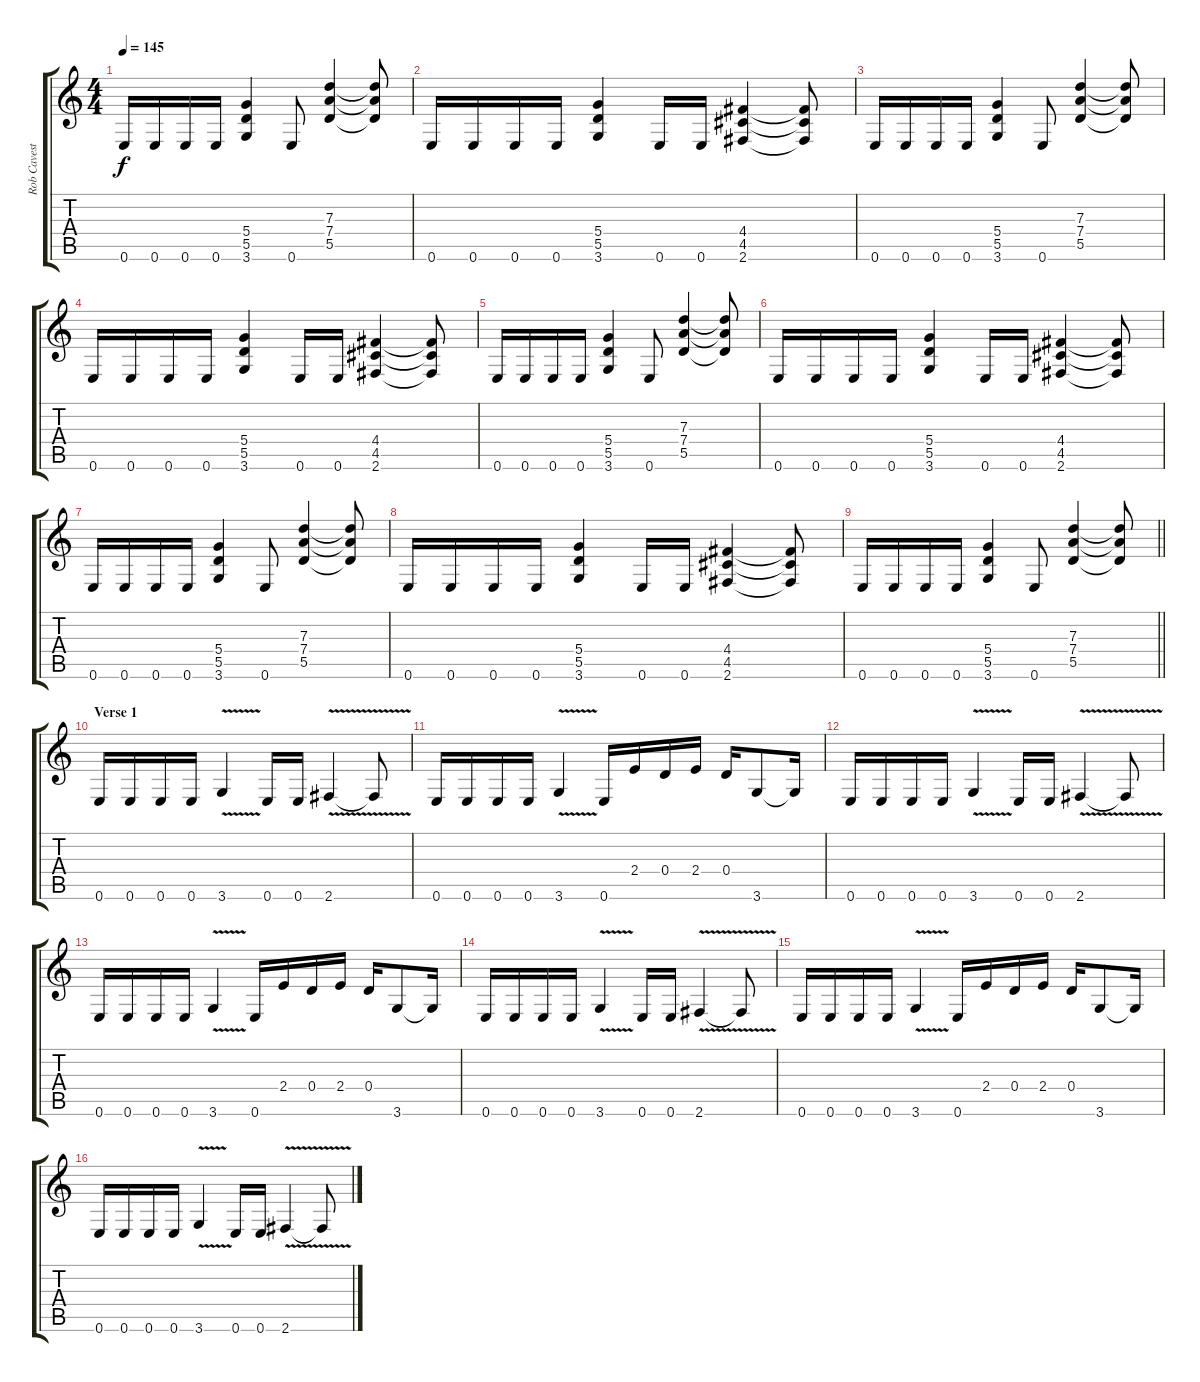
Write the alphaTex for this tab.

\track ("Rob Cavestany" "Rob Cavest") {instrument distortionguitar}
\staff {score tabs}
\tuning (E4 B3 G3 D3 A2 E2) {hide}
\ts (4 4)
\tempo 145
\clef g2
\ks c
0.6.16{dy f} 0.6.16 0.6.16 0.6.16 (5.4 5.5 3.6).4 0.6.8 (7.3 7.4 5.5).4 (7.3{t} 7.4{t} 5.5{t}).8 |
0.6.16 0.6.16 0.6.16 0.6.16 (5.4 5.5 3.6).4 0.6.16 0.6.16 (4.4 4.5 2.6).4 (4.4{t} 4.5{t} 2.6{t}).8 |
0.6.16 0.6.16 0.6.16 0.6.16 (5.4 5.5 3.6).4 0.6.8 (7.3 7.4 5.5).4 (7.3{t} 7.4{t} 5.5{t}).8 |
0.6.16 0.6.16 0.6.16 0.6.16 (5.4 5.5 3.6).4 0.6.16 0.6.16 (4.4 4.5 2.6).4 (4.4{t} 4.5{t} 2.6{t}).8 |
0.6.16 0.6.16 0.6.16 0.6.16 (5.4 5.5 3.6).4 0.6.8 (7.3 7.4 5.5).4 (7.3{t} 7.4{t} 5.5{t}).8 |
0.6.16 0.6.16 0.6.16 0.6.16 (5.4 5.5 3.6).4 0.6.16 0.6.16 (4.4 4.5 2.6).4 (4.4{t} 4.5{t} 2.6{t}).8 |
0.6.16 0.6.16 0.6.16 0.6.16 (5.4 5.5 3.6).4 0.6.8 (7.3 7.4 5.5).4 (7.3{t} 7.4{t} 5.5{t}).8 |
0.6.16 0.6.16 0.6.16 0.6.16 (5.4 5.5 3.6).4 0.6.16 0.6.16 (4.4 4.5 2.6).4 (4.4{t} 4.5{t} 2.6{t}).8 |
\barLineRight lightlight
0.6.16 0.6.16 0.6.16 0.6.16 (5.4 5.5 3.6).4 0.6.8 (7.3 7.4 5.5).4 (7.3{t} 7.4{t} 5.5{t}).8 |
\section ("" "Verse 1")
0.6.16 0.6.16 0.6.16 0.6.16 3.6{v}.4 0.6.16 0.6.16 2.6{v}.4 2.6{t}.8 |
0.6.16 0.6.16 0.6.16 0.6.16 3.6{v}.4 0.6.16 2.4.16 0.4.16 2.4.16 0.4.16 3.6.8 3.6{t}.16 |
0.6.16 0.6.16 0.6.16 0.6.16 3.6{v}.4 0.6.16 0.6.16 2.6{v}.4 2.6{t}.8 |
0.6.16 0.6.16 0.6.16 0.6.16 3.6{v}.4 0.6.16 2.4.16 0.4.16 2.4.16 0.4.16 3.6.8 3.6{t}.16 |
0.6.16 0.6.16 0.6.16 0.6.16 3.6{v}.4 0.6.16 0.6.16 2.6{v}.4 2.6{t}.8 |
0.6.16 0.6.16 0.6.16 0.6.16 3.6{v}.4 0.6.16 2.4.16 0.4.16 2.4.16 0.4.16 3.6.8 3.6{t}.16 |
0.6.16 0.6.16 0.6.16 0.6.16 3.6{v}.4 0.6.16 0.6.16 2.6{v}.4 2.6{t}.8
